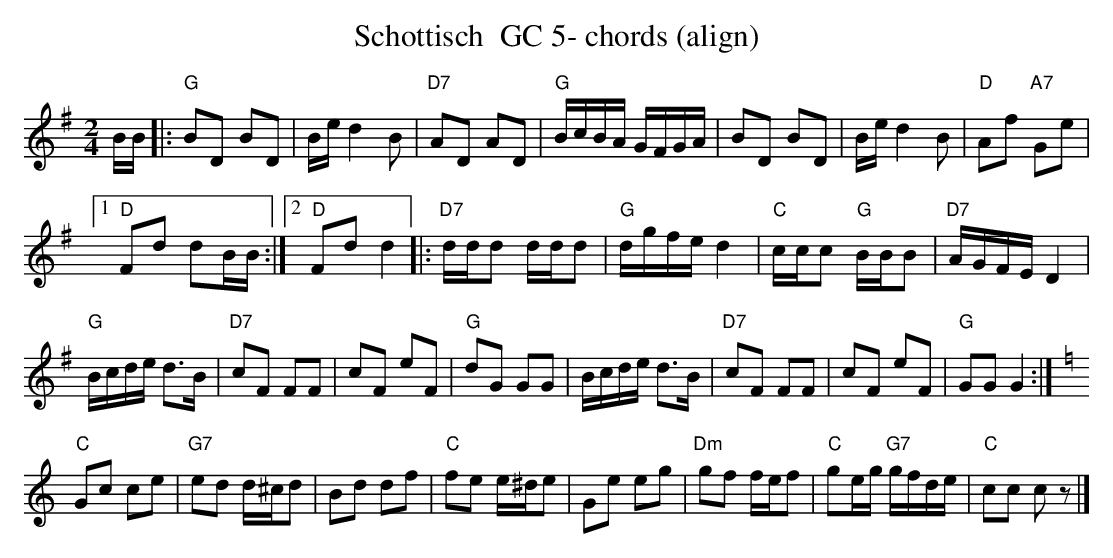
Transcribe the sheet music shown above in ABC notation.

X:1
T:Schottisch  GC 5- chords (align)
M:2/4
L:1/16
K:Gmaj%%MIDI gchordon
BB |: "G"B2D2 B2D2 | Bed4B2 | "D7"A2D2 A2D2 | "G"BcBA GFGA | B2D2 B2D2 | \
Bed4B2 | "D"A2f2 "A7"G2e2 |1
 "D"F2d2 d2BB :|2 "D"F2d2d4 |: "D7"ddd2 ddd2 | "G"dgfed4 | \
"C"ccc2 "G"BBB2 | "D7"AGFED4 |
 "G"Bcde d3B | "D7"c2F2 F2F2 | c2F2 e2F2 | "G"d2G2 G2G2 | \
Bcde d3B | "D7"c2F2 F2F2 | c2F2 e2F2 | "G"G2G2G4 :|[K:Cmaj]
 "C"G2c2 c2e2 | "G7"e2d2 d^cd2 | \
B2d2 d2f2 | "C"f2e2 e^de2 | G2e2 e2g2 | "Dm"g2f2 fef2 | "C"g2eg "G7"gfde | "C"c2c2 c2z2 |]
